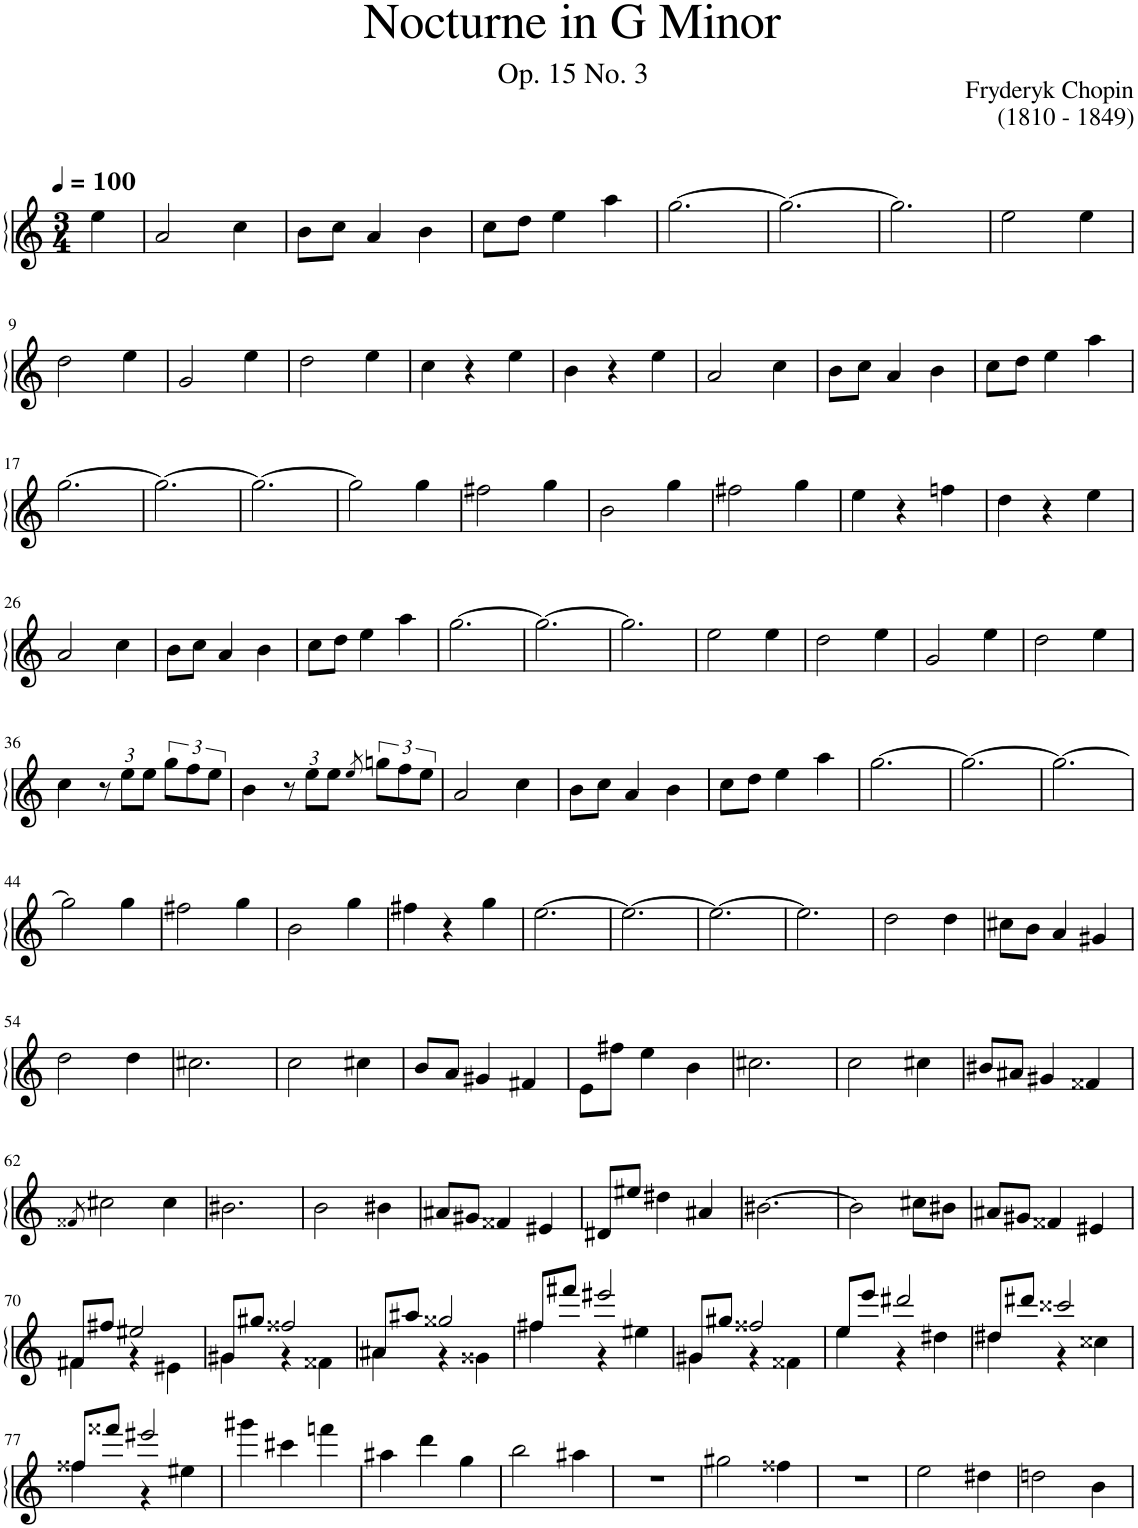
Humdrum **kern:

**kern
*part1
*staff1
*I"Piano
*I'Pno.
*clefG2
*k[]
*M3/4
*MM100
=1
4ee\
=2
2a/
4cc\
=3
8b\L
8cc\J
4a/
4b\
=4
8cc\L
8dd\J
4ee\
4aa\
=5
[2.gg\
=6
2.gg\_
=7
2.gg\]
=8
2ee\
4ee\
!!LO:LB:g=z
=9
2dd\
4ee\
=10
2g/
4ee\
=11
2dd\
4ee\
=12
4cc\
4r
4ee\
=13
4b\
4r
4ee\
=14
2a/
4cc\
=15
8b\L
8cc\J
4a/
4b\
=16
8cc\L
8dd\J
4ee\
4aa\
!!LO:LB:g=z
=17
[2.gg\
=18
2.gg\_
=19
2.gg\_
=20
2gg\]
4gg\
=21
2ff#X\
4gg\
=22
2b\
4gg\
=23
2ff#X\
4gg\
=24
4ee\
4r
4ffn\
=25
4dd\
4r
4ee\
!!LO:LB:g=z
=26
2a/
4cc\
=27
8b\L
8cc\J
4a/
4b\
=28
8cc\L
8dd\J
4ee\
4aa\
=29
[2.gg\
=30
2.gg\_
=31
2.gg\]
=32
2ee\
4ee\
=33
2dd\
4ee\
=34
2g/
4ee\
=35
2dd\
4ee\
!!LO:LB:g=z
=36
4cc\
*Xbrackettup
12r
12ee\L
12ee\J
*brackettup
12gg\L
12ff\
12ee\J
=37
4b\
*Xbrackettup
12r
12ee\L
12ee\J
8qee/
*brackettup
12ggn\L
12ff\
12ee\J
=38
2a/
4cc\
=39
8b\L
8cc\J
4a/
4b\
=40
8cc\L
8dd\J
4ee\
4aa\
=41
[2.gg\
=42
2.gg\_
=43
2.gg\_
!!LO:LB:g=z
=44
2gg\]
4gg\
=45
2ff#X\
4gg\
=46
2b\
4gg\
=47
4ff#X\
4r
4gg\
=48
[2.ee\
=49
2.ee\_
=50
2.ee\_
=51
2.ee\]
=52
2dd\
4dd\
=53
8cc#X\L
8b\J
4a/
4g#X/
!!LO:LB:g=z
=54
2dd\
4dd\
=55
2.cc#X\
=56
2cc#X\
4cc#X\
=57
8b/L
8a/J
4g#X/
4f#X/
=58
8e\L
8ff#X\J
4ee\
4b\
=59
2.cc#X\
=60
2cc#X\
4cc#X\
=61
8b#X/L
8a#X/J
4g#X/
4f##X/
!!LO:LB:g=z
=62
8qf##X/
2cc#X\
4cc#\
=63
2.b#X\
=64
2b\
4b#X\
=65
8a#X/L
8g#X/J
4f##X/
4e#X/
=66
8d#X/L
8ee#X/J
4dd#X\
4a#X/
=67
[2.b#X\
=68
2b#\]
8cc#X\L
8b#X\J
=69
8a#X/L
8g#X/J
4f##X/
4e#X/
!!LO:LB:g=z
=70
*^
8f#X/L	4f#\
8ff#X/J	.
2ee#X/	4r
.	4e#X\
=71	=71
8g#X/L	4g#\
8gg#X/J	.
2ff##X/	4r
.	4f##X\
=72	=72
8a#X/L	4a#\
8aa#X/J	.
2gg##X/	4r
.	4g##X\
=73	=73
8ff#X/L	4ff#\
8fff#X/J	.
2eee#X/	4r
.	4ee#X\
=74	=74
8g#X/L	4g#\
8gg#X/J	.
2ff##X/	4r
.	4f##X\
=75	=75
8ee/L	4ee\
8eee/J	.
2ddd#X/	4r
.	4dd#X\
=76	=76
8dd#X/L	4dd#\
8ddd#X/J	.
2ccc##X/	4r
.	4cc##X\
!!LO:LB:g=z	!!
=77	=77
8ff##X/L	4ff##\
8fff##X/J	.
2eee#X/	4r
.	4ee#X\
*v	*v
=78
4ggg#X\
4ccc#X\
4fffn\
=79
4aa#X\
4ddd\
4gg\
=80
2bb\
4aa#X\
=81
*k[]
2.r
=82
2gg#X\
4ff##X\
=83
2.r
=84
2ee\
4dd#X\
=85
2ddn\
4b\
=
*-
